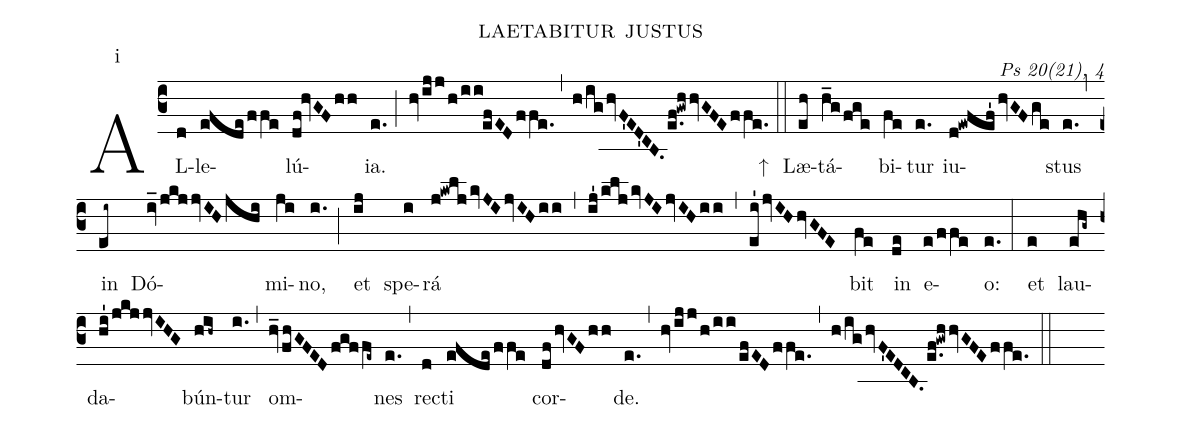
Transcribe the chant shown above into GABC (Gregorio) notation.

name: laetabitur justus;
commentary: Ps 20(21), 4;
mode: i;
%%
(c3) AL(d)le(efde/ffe)lú(df!hvGFhh)ia.(e.) (;) (hvijj/h/ii!efEDffe.) (,) (h/ighvF'ED'CB.e.f!gwhhvGFEffe.) ↑(::) Læ(eh)tá(h_gfge)bi(fe)tur(e.) iu(d!ewfef'/hvGFge)stus(e.) (,) in(ei~) Dó(iv_jkjjvIHjhi)mi(ji)no,(i.) (;) et(ij) spe(i)rá(j!kwljkvJIjvIHii) (,) (ij'/kljkvJIjvIHii) (,) (ei'jvIHhvGFE)bit(fe) in(de) e(e/ffe)o:(e.) (:) et(e) lau(ehg~)da(hi'/jkjjvIHG)bún(hih~)tur(i.) (,) om(hv_fhGFEDfgffe~)nes(e.) (,) rec(d)ti(efdeffe) cor(dfhvGFhh)de.(e.) (,) (hv/ijj/h/ii/efEDffe.) (,) (h/ighvF'EDCB.e.f!gwhhvGFEffe.) (::)
